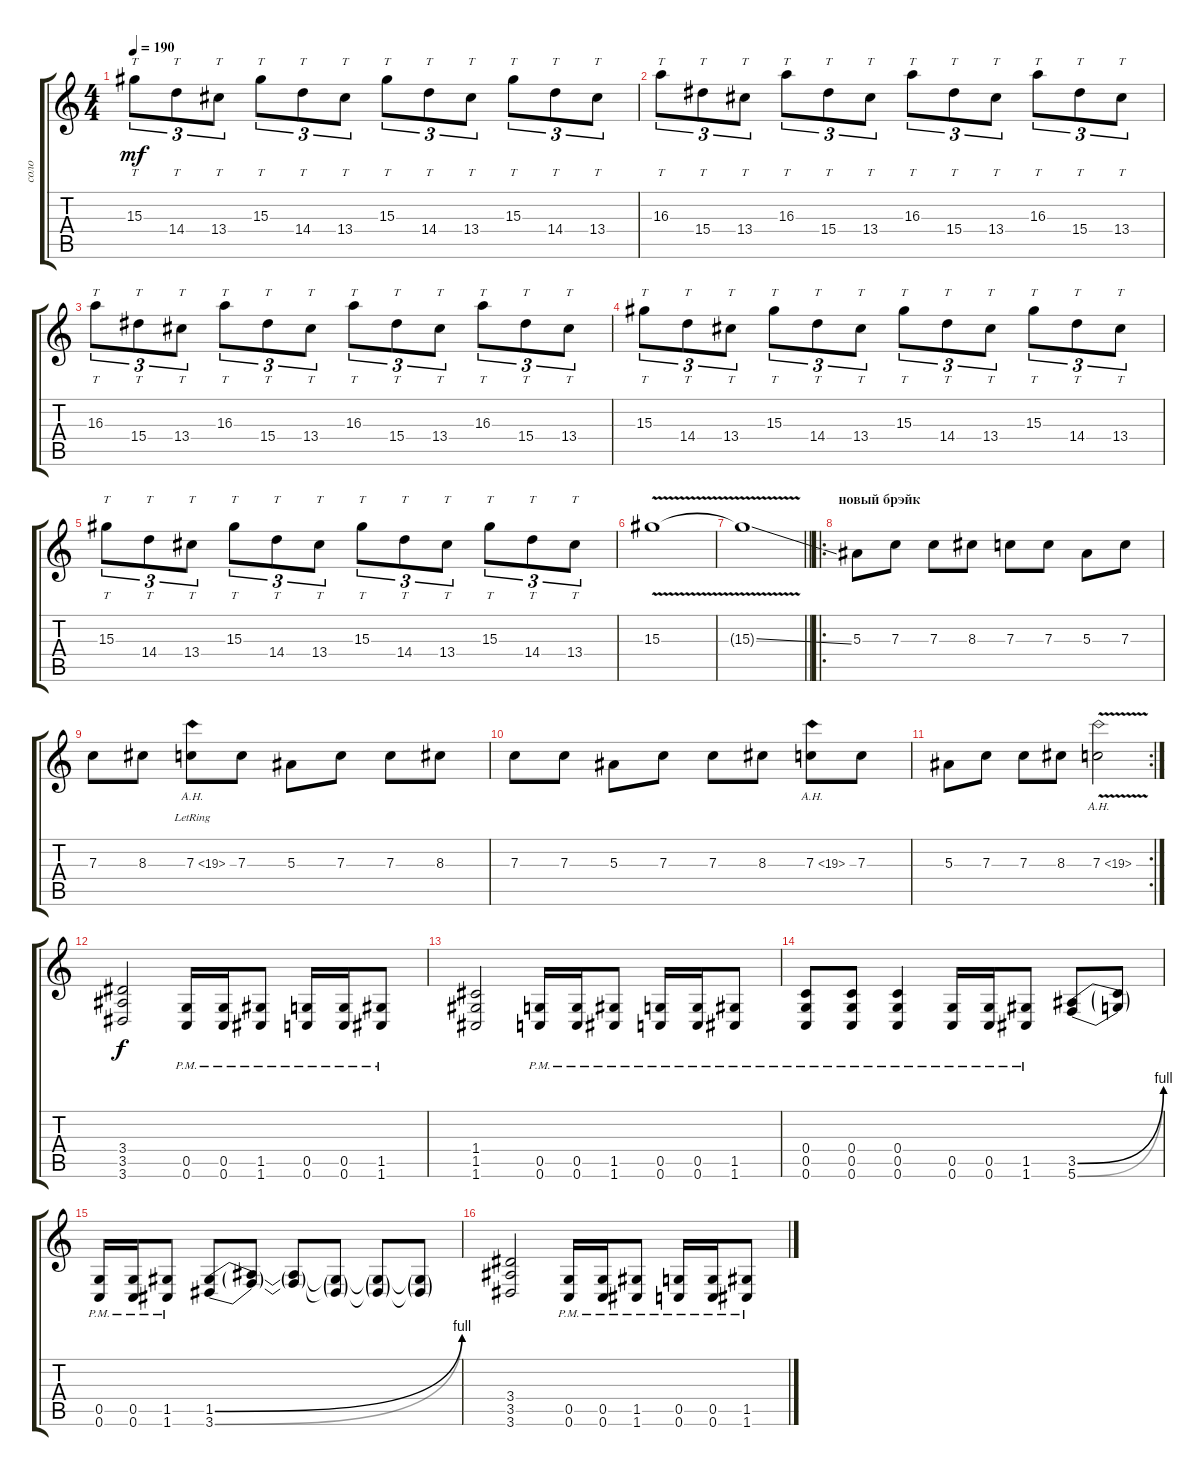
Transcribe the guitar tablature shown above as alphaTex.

\track ("соло" "соло") {instrument overdrivenguitar}
\staff {score tabs}
\tuning (D4 A3 F3 C3 G2 C2) {hide}
\ts (4 4)
\tempo 190
\clef g2
\ks c
15.3.8{tt tu (3 2) dy mf} 14.4.8{tt tu (3 2)} 13.4.8{tt tu (3 2)} 15.3.8{tt tu (3 2)} 14.4.8{tt tu (3 2)} 13.4.8{tt tu (3 2)} 15.3.8{tt tu (3 2)} 14.4.8{tt tu (3 2)} 13.4.8{tt tu (3 2)} 15.3.8{tt tu (3 2)} 14.4.8{tt tu (3 2)} 13.4.8{tt tu (3 2)} |
16.3.8{tt tu (3 2)} 15.4.8{tt tu (3 2)} 13.4.8{tt tu (3 2)} 16.3.8{tt tu (3 2)} 15.4.8{tt tu (3 2)} 13.4.8{tt tu (3 2)} 16.3.8{tt tu (3 2)} 15.4.8{tt tu (3 2)} 13.4.8{tt tu (3 2)} 16.3.8{tt tu (3 2)} 15.4.8{tt tu (3 2)} 13.4.8{tt tu (3 2)} |
16.3.8{tt tu (3 2)} 15.4.8{tt tu (3 2)} 13.4.8{tt tu (3 2)} 16.3.8{tt tu (3 2)} 15.4.8{tt tu (3 2)} 13.4.8{tt tu (3 2)} 16.3.8{tt tu (3 2)} 15.4.8{tt tu (3 2)} 13.4.8{tt tu (3 2)} 16.3.8{tt tu (3 2)} 15.4.8{tt tu (3 2)} 13.4.8{tt tu (3 2)} |
15.3.8{tt tu (3 2)} 14.4.8{tt tu (3 2)} 13.4.8{tt tu (3 2)} 15.3.8{tt tu (3 2)} 14.4.8{tt tu (3 2)} 13.4.8{tt tu (3 2)} 15.3.8{tt tu (3 2)} 14.4.8{tt tu (3 2)} 13.4.8{tt tu (3 2)} 15.3.8{tt tu (3 2)} 14.4.8{tt tu (3 2)} 13.4.8{tt tu (3 2)} |
15.3.8{tt tu (3 2)} 14.4.8{tt tu (3 2)} 13.4.8{tt tu (3 2)} 15.3.8{tt tu (3 2)} 14.4.8{tt tu (3 2)} 13.4.8{tt tu (3 2)} 15.3.8{tt tu (3 2)} 14.4.8{tt tu (3 2)} 13.4.8{tt tu (3 2)} 15.3.8{tt tu (3 2)} 14.4.8{tt tu (3 2)} 13.4.8{tt tu (3 2)} |
15.3{v}.1 |
\barLineRight lightlight
15.3{v ss t}.1 |
\ro
\section ("" "новый брэйк")
5.3.8 7.3.8 7.3.8 8.3.8 7.3.8 7.3.8 5.3.8 7.3.8 |
7.3.8 8.3.8 7.3{ah 12 lr}.8 7.3.8 5.3.8 7.3.8 7.3.8 8.3.8 |
7.3.8 7.3.8 5.3.8 7.3.8 7.3.8 8.3.8 7.3{ah 12}.8 7.3.8 |
\rc 2
5.3.8 7.3.8 7.3.8 8.3.8 7.3{ah 12 v}.2 |
(3.4 3.5 3.6).2{dy f} (0.5{pm} 0.6{pm}).16 (0.5{pm} 0.6{pm}).16 (1.5{pm} 1.6{pm}).8 (0.5{pm} 0.6{pm}).16 (0.5{pm} 0.6{pm}).16 (1.5{pm} 1.6{pm}).8 |
(1.4 1.5 1.6).2 (0.5{pm} 0.6{pm}).16 (0.5{pm} 0.6{pm}).16 (1.5{pm} 1.6{pm}).8 (0.5{pm} 0.6{pm}).16 (0.5{pm} 0.6{pm}).16 (1.5{pm} 1.6{pm}).8 |
(0.4{pm} 0.5{pm} 0.6{pm}).8 (0.4{pm} 0.5{pm} 0.6{pm}).8 (0.4{pm} 0.5{pm} 0.6{pm}).4 (0.5{pm} 0.6{pm}).16 (0.5{pm} 0.6{pm}).16 (1.5{pm} 1.6{pm}).8 (3.5{be (bend 0 0 60 4)} 5.6{be (bend 0 0 60 4)}).8 (3.5{t} 5.6{t}).8 |
(0.5{pm} 0.6{pm}).16 (0.5{pm} 0.6{pm}).16 (1.5{pm} 1.6{pm}).8 (1.5{be (bend 0 0 60 4)} 3.6{be (bend 0 0 60 4)}).8 (1.5{t} 3.6{t}).8 (1.5{t} 3.6{t}).8 (1.5{t} 3.6{t}).8 (1.5{t} 3.6{t}).8 (1.5{t} 3.6{t}).8 |
(3.4 3.5 3.6).2 (0.5{pm} 0.6{pm}).16 (0.5{pm} 0.6{pm}).16 (1.5{pm} 1.6{pm}).8 (0.5{pm} 0.6{pm}).16 (0.5{pm} 0.6{pm}).16 (1.5{pm} 1.6{pm}).8
